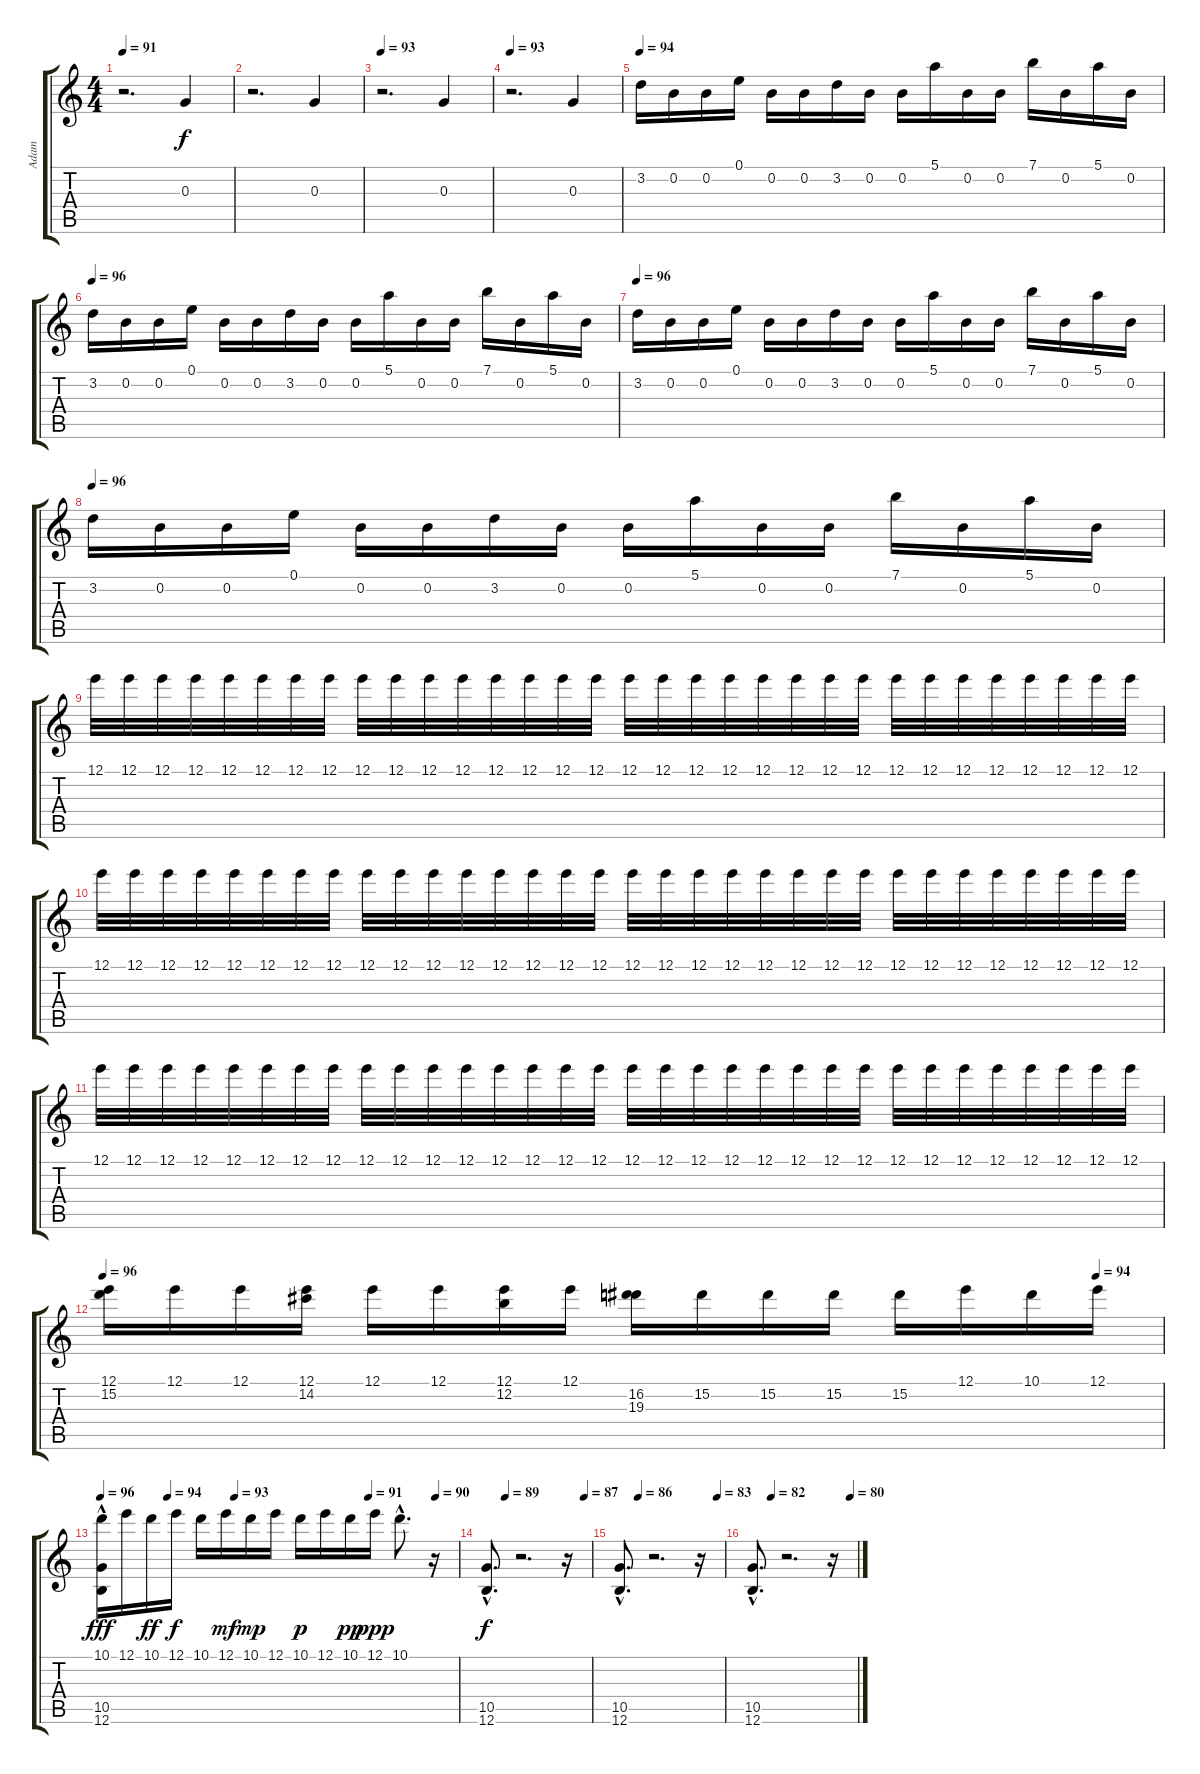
\track ("Adam" "Adam") {instrument overdrivenguitar}
\staff {score tabs}
\tuning (E4 B3 G3 D3 A2 B1) {hide}
\ts (4 4)
\tempo 91
\clef g2
\ks c
r.2{d dy f} 0.3.4 |
r.2{d} 0.3.4 |
\tempo 93
r.2{d} 0.3.4 |
\tempo 93
r.2{d} 0.3.4 |
\tempo 94
3.2.16{volume 0} 0.2.16{volume 1} 0.2.16{volume 2} 0.1.16{volume 3} 0.2.16{volume 4} 0.2.16{volume 5} 3.2.16{volume 6} 0.2.16{volume 6} 0.2.16{volume 7} 5.1.16{volume 8} 0.2.16{volume 9} 0.2.16{volume 10} 7.1.16{volume 11} 0.2.16{volume 12} 5.1.16{volume 13} 0.2.16{volume 14} |
\tempo 96
3.2.16{volume 15} 0.2.16{volume 16} 0.2.16 0.1.16 0.2.16 0.2.16 3.2.16 0.2.16 0.2.16 5.1.16 0.2.16 0.2.16 7.1.16 0.2.16 5.1.16 0.2.16 |
\tempo 96
3.2.16 0.2.16 0.2.16 0.1.16 0.2.16 0.2.16 3.2.16 0.2.16 0.2.16 5.1.16 0.2.16 0.2.16 7.1.16 0.2.16 5.1.16 0.2.16 |
\tempo 96
3.2.16 0.2.16 0.2.16 0.1.16 0.2.16 0.2.16 3.2.16 0.2.16 0.2.16 5.1.16 0.2.16 0.2.16 7.1.16 0.2.16 5.1.16 0.2.16 |
12.1.32 12.1.32 12.1.32 12.1.32 12.1.32 12.1.32 12.1.32 12.1.32 12.1.32 12.1.32 12.1.32 12.1.32 12.1.32 12.1.32 12.1.32 12.1.32 12.1.32 12.1.32 12.1.32 12.1.32 12.1.32 12.1.32 12.1.32 12.1.32 12.1.32 12.1.32 12.1.32 12.1.32 12.1.32 12.1.32 12.1.32 12.1.32 |
12.1.32 12.1.32 12.1.32 12.1.32 12.1.32 12.1.32 12.1.32 12.1.32 12.1.32 12.1.32 12.1.32 12.1.32 12.1.32 12.1.32 12.1.32 12.1.32 12.1.32 12.1.32 12.1.32 12.1.32 12.1.32 12.1.32 12.1.32 12.1.32 12.1.32 12.1.32 12.1.32 12.1.32 12.1.32 12.1.32 12.1.32 12.1.32 |
12.1.32 12.1.32 12.1.32 12.1.32 12.1.32 12.1.32 12.1.32 12.1.32 12.1.32 12.1.32 12.1.32 12.1.32 12.1.32 12.1.32 12.1.32 12.1.32 12.1.32 12.1.32 12.1.32 12.1.32 12.1.32 12.1.32 12.1.32 12.1.32 12.1.32 12.1.32 12.1.32 12.1.32 12.1.32 12.1.32 12.1.32 12.1.32 |
\tempo 96
\tempo (94 0.9375)
(12.1 15.2).16 12.1.16 12.1.16 (12.1 14.2).16 12.1.16 12.1.16 (12.1 12.2).16 12.1.16 (16.2 19.3).16 15.2.16 15.2.16 15.2.16 15.2.16 12.1.16 10.1.16 12.1.16 |
\tempo 96
\tempo (94 0.1875)
\tempo (93 0.375)
\tempo (91 0.75)
\tempo (90 0.9375)
(10.1 10.5{hac} 12.6{hac}).16{dy fff} 12.1.16 10.1.16{dy ff} 12.1.16{dy f} 10.1.16 12.1.16{dy mf} 10.1.16{dy mp} 12.1.16 10.1.16{dy p} 12.1.16 10.1.16{dy pp} 12.1.16{dy ppp} 10.1{hac}.8{d} r.16 |
\tempo (89 0.1875)
\tempo (87 0.9375)
(10.5{hac} 12.6{hac}).8{d dy f} r.2{d} r.16 |
\tempo (86 0.1875)
\tempo (83 0.9375)
(10.5{hac} 12.6{hac}).8{d} r.2{d} r.16 |
\tempo (82 0.1875)
\tempo (80 0.9375)
(10.5{hac} 12.6{hac}).8{d} r.2{d} r.16
